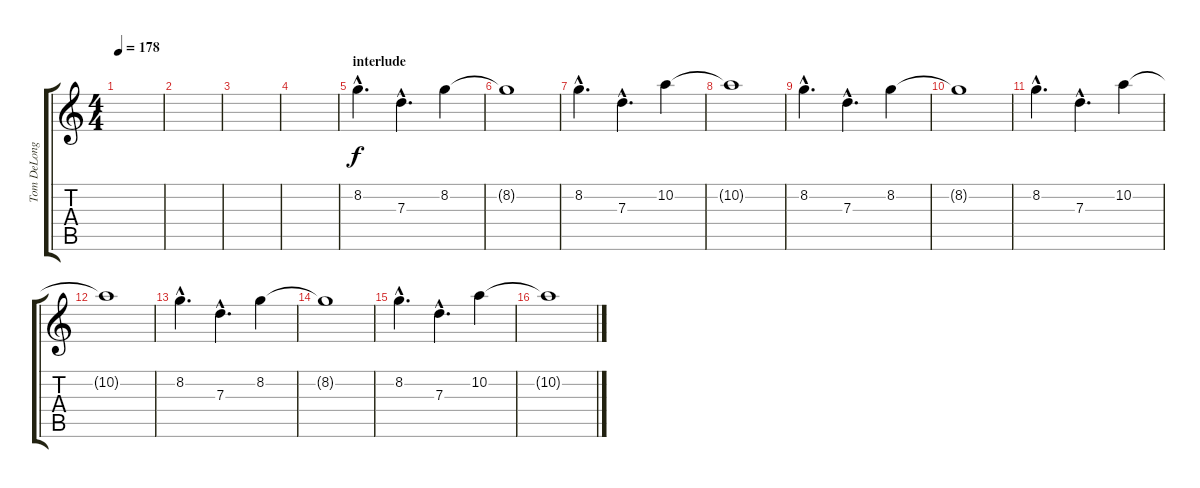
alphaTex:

\track ("Tom DeLonge (Solo-Guitar)" "Tom DeLong") {instrument overdrivenguitar}
\staff {score tabs}
\tuning (E4 B3 G3 D3 A2 E2) {hide}
\ts (4 4)
\tempo 178
\clef g2
\ks c
|
|
|
|
\section ("" "interlude")
8.2{hac}.4{d volume 16 instrument overdrivenguitar} 7.3{hac}.4{d} 8.2.4 |
8.2{t}.1 |
8.2{hac}.4{d} 7.3{hac}.4{d} 10.2.4 |
10.2{t}.1 |
8.2{hac}.4{d} 7.3{hac}.4{d} 8.2.4 |
8.2{t}.1 |
8.2{hac}.4{d} 7.3{hac}.4{d} 10.2.4 |
10.2{t}.1 |
8.2{hac}.4{d} 7.3{hac}.4{d} 8.2.4 |
8.2{t}.1 |
8.2{hac}.4{d} 7.3{hac}.4{d} 10.2.4 |
10.2{t}.1
